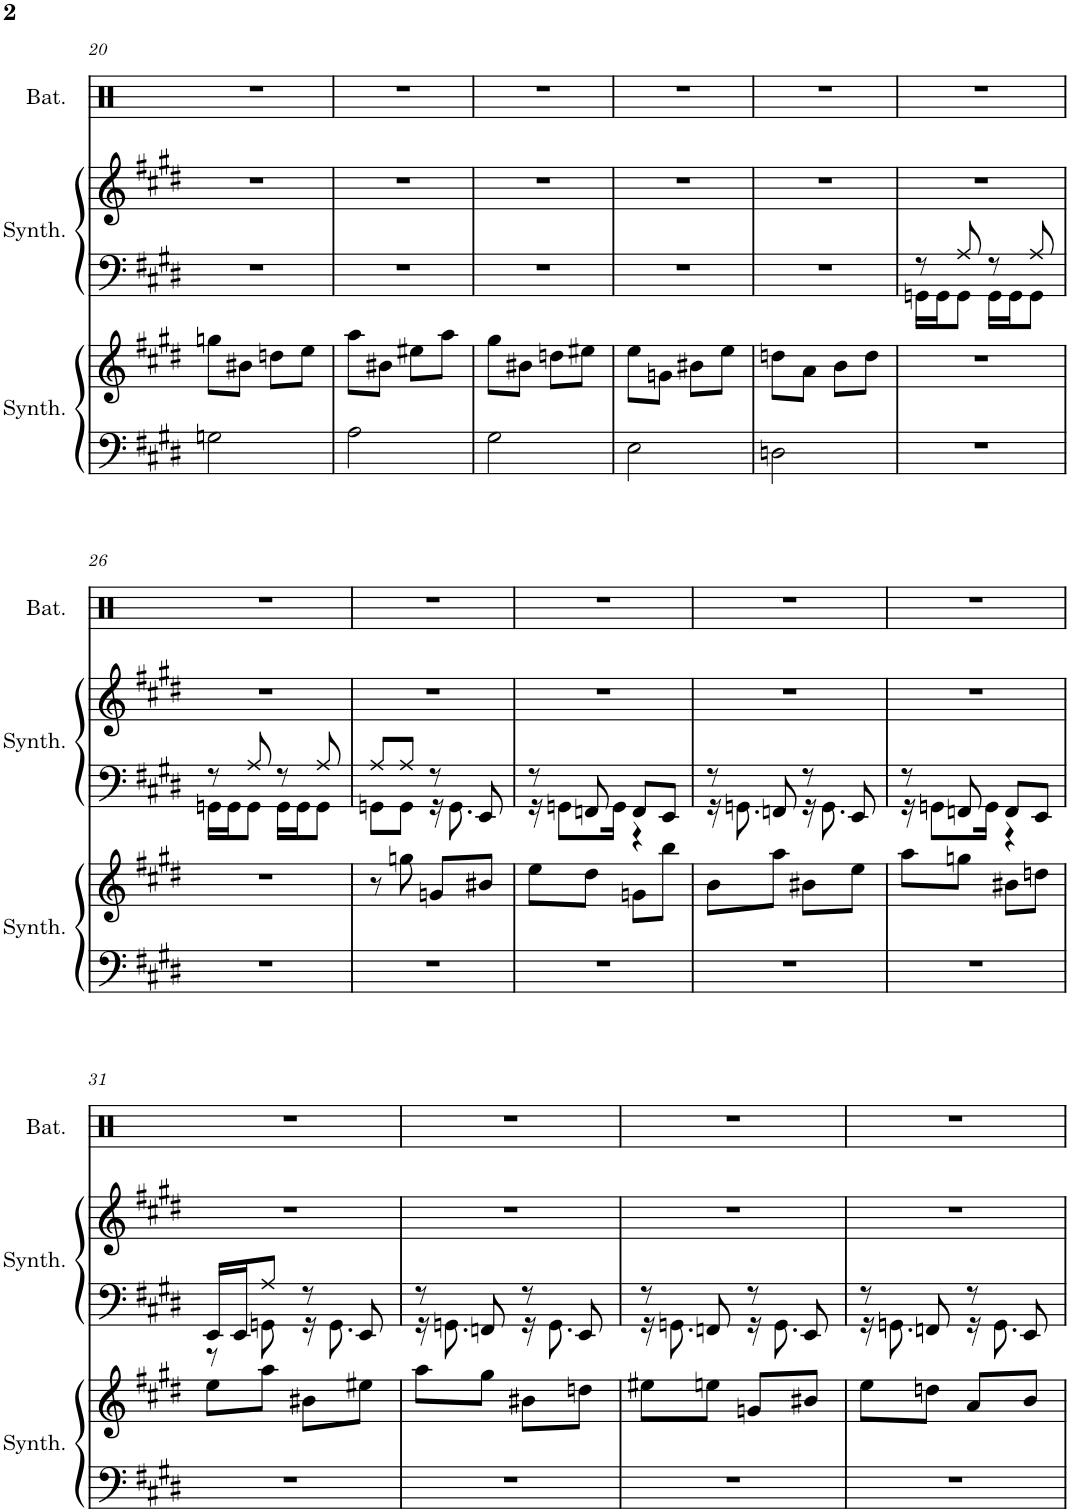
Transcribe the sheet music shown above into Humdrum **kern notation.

**kern	**kern	**kern	**kern	**kern
*part3	*part3	*part2	*part2	*part1
*staff5	*staff4	*staff3	*staff2	*staff1
*I"Synthétiseur de créneaux	*	*I"Synthétiseur de dents de scie	*	*I"Batterie
*I'Synth.	*	*I'Synth.	*	*I'Bat.
!!LO:PB:g=z
*clefF4	*clefG2	*clefF4	*clefG2	*clefX
*k[f#c#g#d#]	*k[f#c#g#d#]	*k[f#c#g#d#]	*k[f#c#g#d#]	*k[]
*M2/4	*M2/4	*M2/4	*M2/4	*M2/4
=20	=20	=20	=20	=20
2Gn\	8ggn\L	2r	2r	2r
.	8b#X\J	.	.	.
.	8ddn\L	.	.	.
.	8ee\J	.	.	.
=21	=21	=21	=21	=21
2A\	8aa\L	2r	2r	2r
.	8b#X\J	.	.	.
.	8ee#X\L	.	.	.
.	8aa\J	.	.	.
=22	=22	=22	=22	=22
2G#\	8gg#\L	2r	2r	2r
.	8b#X\J	.	.	.
.	8ddn\L	.	.	.
.	8ee#X\J	.	.	.
=23	=23	=23	=23	=23
2E\	8ee\L	2r	2r	2r
.	8gn\J	.	.	.
.	8b#X\L	.	.	.
.	8ee\J	.	.	.
=24	=24	=24	=24	=24
2Dn\	8ddn\L	2r	2r	2r
.	8a\J	.	.	.
.	8b\L	.	.	.
.	8dd\J	.	.	.
=25	=25	=25	=25	=25
*	*	*^	*	*
2r	2r	8r	16GGn\LL	2r	2r
.	.	.	16GG\J	.	.
.	.	8A/	8GG\J	.	.
.	.	8r	16GG\LL	.	.
.	.	.	16GG\J	.	.
.	.	8A/	8GG\J	.	.
!!LO:LB:g=z
=26	=26	=26	=26	=26	=26
2r	2r	8r	16GGn\LL	2r	2r
.	.	.	16GG\J	.	.
.	.	8A/	8GG\J	.	.
.	.	8r	16GG\LL	.	.
.	.	.	16GG\J	.	.
.	.	8A/	8GG\J	.	.
=27	=27	=27	=27	=27	=27
2r	8r	8A/L	8GGn\L	2r	2r
.	8ggn\	8A/J	8GG\J	.	.
.	8gn/L	8r	16r	.	.
.	.	.	8.GG\	.	.
.	8b#X/J	8EE/	.	.	.
=28	=28	=28	=28	=28	=28
2r	8ee\L	8r	16r	2r	2r
.	.	.	8GGn\L	.	.
.	8dd#\J	8FFn/	.	.	.
.	.	.	16GG\Jk	.	.
.	8gn\L	8FF/L	4r	.	.
.	8bb\J	8EE/J	.	.	.
=29	=29	=29	=29	=29	=29
2r	8b\L	8r	16r	2r	2r
.	.	.	8.GGn\	.	.
.	8aa\J	8FFn/	.	.	.
.	8b#X\L	8r	16r	.	.
.	.	.	8.GG\	.	.
.	8ee\J	8EE/	.	.	.
=30	=30	=30	=30	=30	=30
2r	8aa\L	8r	16r	2r	2r
.	.	.	8GGn\L	.	.
.	8ggn\J	8FFn/	.	.	.
.	.	.	16GG\Jk	.	.
.	8b#X\L	8FF/L	4r	.	.
.	8ddn\J	8EE/J	.	.	.
!!LO:LB:g=z
=31	=31	=31	=31	=31	=31
2r	8ee\L	16EE/LL	8r	2r	2r
.	.	16EE/J	.	.	.
.	8aa\J	8A/J	8GGn\	.	.
.	8b#X\L	8r	16r	.	.
.	.	.	8.GG\	.	.
.	8ee#X\J	8EE/	.	.	.
=32	=32	=32	=32	=32	=32
2r	8aa\L	8r	16r	2r	2r
.	.	.	8.GGn\	.	.
.	8gg#\J	8FFn/	.	.	.
.	8b#X\L	8r	16r	.	.
.	.	.	8.GG\	.	.
.	8ddn\J	8EE/	.	.	.
=33	=33	=33	=33	=33	=33
2r	8ee#X\L	8r	16r	2r	2r
.	.	.	8.GGn\	.	.
.	8een\J	8FFn/	.	.	.
.	8gn/L	8r	16r	.	.
.	.	.	8.GG\	.	.
.	8b#X/J	8EE/	.	.	.
=34	=34	=34	=34	=34	=34
2r	8ee\L	8r	16r	2r	2r
.	.	.	8.GGn\	.	.
.	8ddn\J	8FFn/	.	.	.
.	8a/L	8r	16r	.	.
.	.	.	8.GG\	.	.
.	8b/J	8EE/	.	.	.
*	*	*v	*v	*	*
=	=	=	=	=
*-	*-	*-	*-	*-
